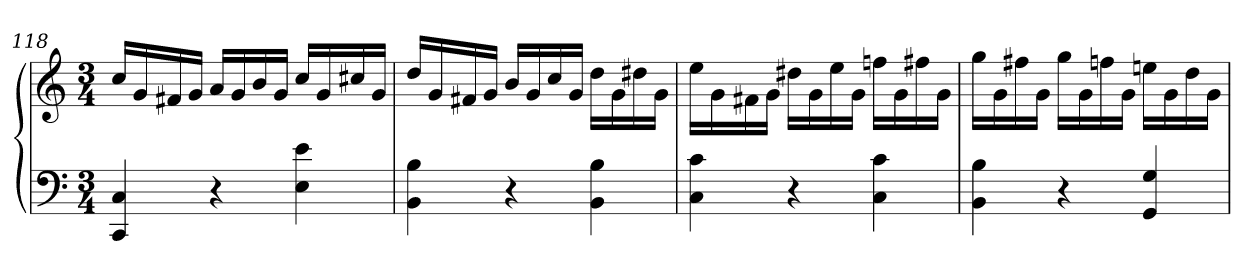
**kern	**kern
*part1	*part1
*staff2	*staff1
*clefF4	*clefG2
*k[]	*k[]
*M3/4	*M3/4
=118	=118
4CC 4C	16ccLL
.	16g
.	16f#X
.	16gJJ
4r	16aLL
.	16g
.	16b
.	16gJJ
4E 4e	16ccLL
.	16g
.	16cc#X
.	16gJJ
=119	=119
4BB 4B	16ddLL
.	16g
.	16f#X
.	16gJJ
4r	16bLL
.	16g
.	16cc
.	16gJJ
4BB 4B	16ddLL
.	16g
.	16dd#X
.	16gJJ
=120	=120
4C 4c	16eeLL
.	16g
.	16f#X
.	16gJJ
4r	16dd#XLL
.	16g
.	16ee
.	16gJJ
4C 4c	16ffnLL
.	16g
.	16ff#X
.	16gJJ
=121	=121
4BB 4B	16ggLL
.	16g
.	16ff#X
.	16gJJ
4r	16ggLL
.	16g
.	16ffn
.	16gJJ
4GG 4G	16eenLL
.	16g
.	16dd
.	16gJJ
=	=
*-	*-
